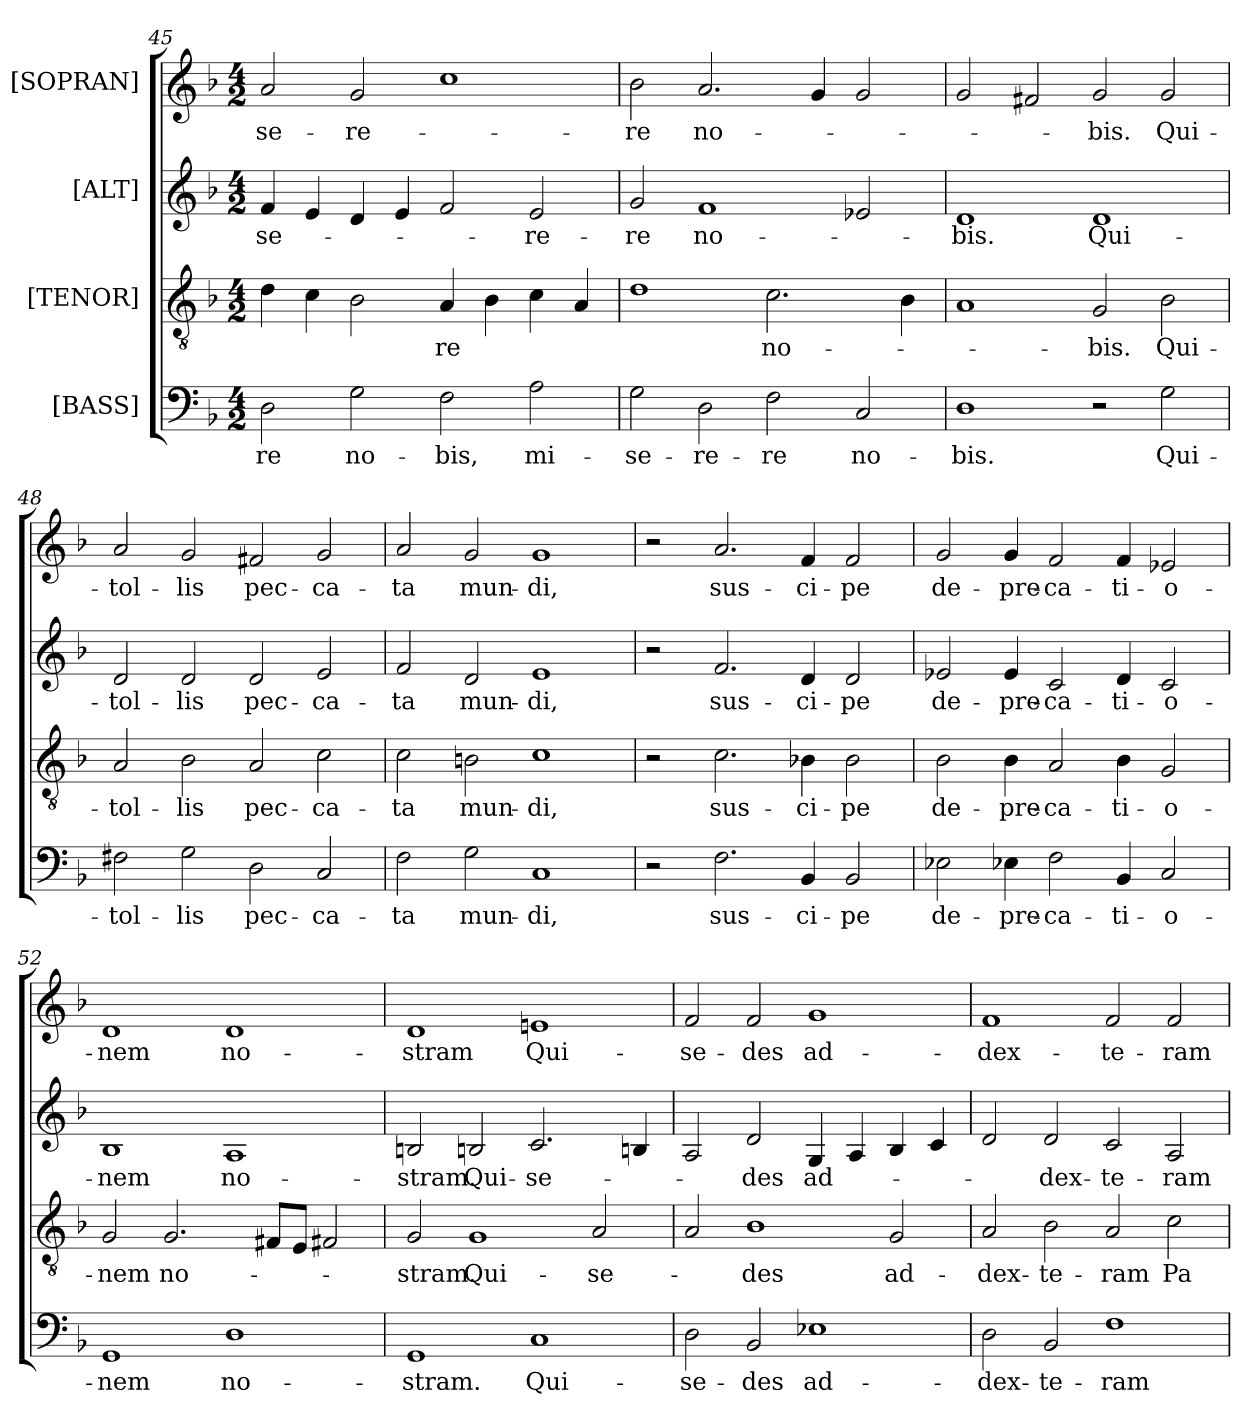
**kern	**text	**kern	**text	**kern	**text	**kern	**text
*part4	*part4	*part3	*part3	*part2	*part2	*part1	*part1
*staff4	*staff4	*staff3	*staff3	*staff2	*staff2	*staff1	*staff1
*I"[BASS]	*	*I"[TENOR]	*	*I"[ALT]	*	*I"[SOPRAN]	*
!!LO:LB:g=z
*clefF4	*	*clefGv2	*	*clefG2	*	*clefG2	*
*k[b-]	*	*k[b-]	*	*k[b-]	*	*k[b-]	*
*d:	*	*d:	*	*d:	*	*d:	*
*M4/2	*	*M4/2	*	*M4/2	*	*M4/2	*
=45	=45	=45	=45	=45	=45	=45	=45
2D\	-re	4d\	.	4f/	-se-	2a/	-se-
.	.	4c\	.	4e/	.	.	.
2G\	no-	2B-\	.	4d/	.	2g/	-re-
.	.	.	.	4e/	.	.	.
2F\	-bis,	4A/	-re	2f/	.	1cc\	.
.	.	4B-\	.	.	.	.	.
2A\	mi-	4c\	.	2e/	-re-	.	.
.	.	4A/	.	.	.	.	.
=46	=46	=46	=46	=46	=46	=46	=46
2G\	-se-	1d\	.	2g/	-re	2b-\	-re
2D\	-re-	.	.	1f/	no-	2.a/	no-
2F\	-re	2.c\	no-	.	.	.	.
.	.	.	.	.	.	4g/	.
2C/	no-	.	.	2e-X/	.	2g/	.
.	.	4B-\	.	.	.	.	.
=47	=47	=47	=47	=47	=47	=47	=47
1D\	-bis.	1A/	.	1d/	-bis.	2g/	.
.	.	.	.	.	.	2f#Xi/	.
2r	.	2G/	-bis.	1d/	Qui-	2g/	-bis.
2G\	Qui-	2B-\	Qui-	.	.	2g/	Qui-
!!LO:PB:g=z
=48	=48	=48	=48	=48	=48	=48	=48
2F#Xi\	tol-	2A/	tol-	2d/	tol-	2a/	tol-
2G\	-lis	2B-\	-lis	2d/	-lis	2g/	-lis
2D\	pec-	2A/	pec-	2d/	pec-	2f#Xi/	pec-
2C/	-ca-	2c\	-ca-	2e/	-ca-	2g/	-ca-
=49	=49	=49	=49	=49	=49	=49	=49
2F\	-ta	2c\	-ta	2f/	-ta	2a/	-ta
2G\	mun-	2Bni\	mun-	2d/	mun-	2g/	mun-
1C/	-di,	1c\	-di,	1e/	-di,	1g/	-di,
=50	=50	=50	=50	=50	=50	=50	=50
2r	.	2r	.	2r	.	2r	.
2.F\	sus-	2.c\	sus-	2.f/	sus-	2.a/	sus-
4BB-/	-ci-	4B-X\	-ci-	4d/	-ci-	4f/	-ci-
2BB-/	-pe	2B-\	-pe	2d/	-pe	2f/	-pe
=51	=51	=51	=51	=51	=51	=51	=51
2E-Xi\	de-	2B-\	de-	2e-Xi/	de-	2g/	de-
4E-Xi\	-pre-	4B-\	-pre-	4e-/	-pre-	4g/	-pre-
2F\	-ca-	2A/	-ca-	2c/	-ca-	2f/	-ca-
4BB-/	-ti-	4B-\	-ti-	4d/	-ti-	4f/	-ti-
2C/	-o-	2G/	-o-	2c/	-o-	2e-Xi/	-o-
!!LO:LB:g=z
=52	=52	=52	=52	=52	=52	=52	=52
1GG/	-nem	2G/	-nem	1B-/	-nem	1d/	-nem
.	.	2.G/	no-	.	.	.	.
1D\	no-	.	.	1A/	no-	1d/	no-
.	.	8F#Xi/L	.	.	.	.	.
.	.	8E/J	.	.	.	.	.
.	.	2F#Xi/	.	.	.	.	.
=53	=53	=53	=53	=53	=53	=53	=53
1GG/	-stram.	2G/	-stram.	2Bni/	-stram.	1d/	-stram
.	.	1G/	Qui-	2Bn/	Qui-	.	.
1C/	Qui-	.	.	2.c/	se-	1eni/	Qui-
.	.	2A/	se-	.	.	.	.
.	.	.	.	4Bni/	.	.	.
=54	=54	=54	=54	=54	=54	=54	=54
2D\	se-	2A/	.	2A/	.	2f/	se-
2BB-/	-des	1B-\	-des	2d/	-des	2f/	-des
1E-Xi\	ad-	.	.	4G/	ad-	1g/	ad-
.	.	.	.	4A/	.	.	.
.	.	2G/	ad-	4B-/	.	.	.
.	.	.	.	4c/	.	.	.
!!LO:LB:g=z
=55	=55	=55	=55	=55	=55	=55	=55
2D\	dex-	2A/	dex-	2d/	.	1f/	dex-
2BB-/	-te-	2B-\	-te-	2d/	dex-	.	.
1F\	-ram	2A/	-ram	2c/	-te-	2f/	-te-
.	.	2c\	Pa-	2A/	-ram	2f/	-ram
=	=	=	=	=	=	=	=
*-	*-	*-	*-	*-	*-	*-	*-
